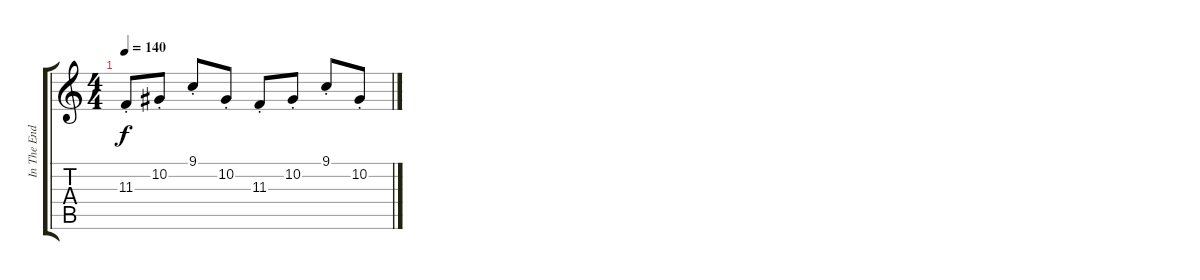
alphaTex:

\track ("In The End" "In The End") {instrument violin}
\staff {score tabs}
\tuning (Eb4 Bb3 Gb3 Db3 Ab2 Db2) {hide}
\ts (4 4)
\tempo 140
\clef g2
\ks c
11.3{st}.8{dy f volume 16} 10.2{st}.8 9.1{st}.8 10.2{st}.8 11.3{st}.8 10.2{st}.8 9.1{st}.8 10.2{st}.8
